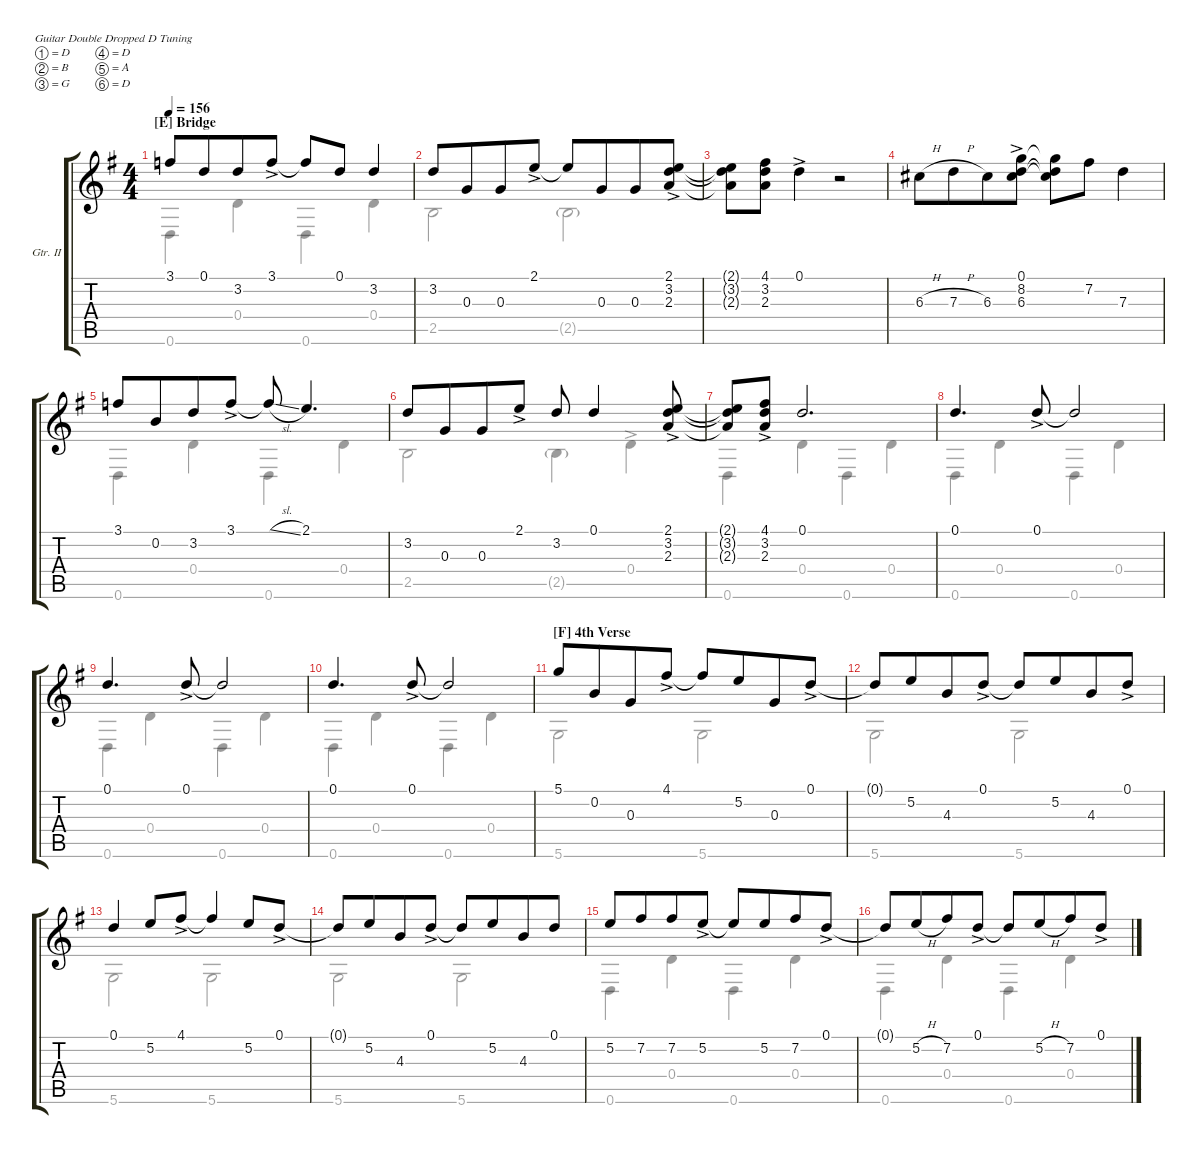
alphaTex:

\defaultSystemsLayout 4
\hideDynamics
\bracketExtendMode groupsimilarinstruments
\firstSystemTrackNameOrientation horizontal
\otherSystemsTrackNameOrientation horizontal
\track ("Guitar II" "Gtr. II") {instrument acousticguitarsteel}
\staff {score tabs}
\tuning (D4 B3 G3 D3 A2 D2)
\voice
\ts (4 4)
\section ("E" "Bridge")
\tempo 156
\clef g2
\ks g
3.1.8{dy mp} 0.1.8{beam merge} 3.2.8 3.1{ac}.8 3.1{t}.8 0.1.8 3.2.4 |
3.2.8 0.3.8{beam merge} 0.3.8 2.1{ac}.8 2.1{t}.8 0.3.8{beam merge} 0.3.8 (3.2{ac} 2.1 2.3).8 |
(2.1{t} 3.2{t} 2.3{t}).8 (3.2 4.1 2.3).8 0.1{ac}.4 r.2 |
6.3{h}.8 7.3{h}.8{beam merge} 6.3.8 (6.3 8.2{ac} 0.1).8 (0.1{t} 8.2{t} 6.3{t}).8 7.2.8 7.3.4 |
3.1.8 0.2.8{beam merge} 3.2.8 3.1{ac}.8 3.1{sl t}.8 2.1.4{d} |
3.2.8 0.3.8{beam merge} 0.3.8 2.1{ac}.8 3.2.8 0.1.4 (2.1{ac} 3.2 2.3).8 |
(3.2{t} 2.1{t} 2.3{t}).8 (4.1{ac} 3.2 2.3).8 0.1.2{d} |
0.1.4{d} 0.1{ac}.8 0.1{t}.2 |
0.1.4{d} 0.1{ac}.8 0.1{t}.2 |
0.1.4{d} 0.1{ac}.8 0.1{t}.2 |
\section ("F" "4th Verse")
5.1.8 0.2.8{beam merge} 0.3.8 4.1{ac}.8 4.1{t}.8 5.2.8{beam merge} 0.3.8{beam merge} 0.1{ac}.8 |
0.1{t}.8 5.2.8{beam merge} 4.3.8 0.1{ac}.8 0.1{t}.8 5.2.8{beam merge} 4.3.8 0.1{ac}.8 |
0.1.4 5.2.8 4.1{ac}.8 4.1{t}.4 5.2.8 0.1{ac}.8 |
0.1{t}.8 5.2.8{beam merge} 4.3.8 0.1{ac}.8 0.1{t}.8 5.2.8{beam merge} 4.3.8 0.1.8 |
5.2.8 7.2.8{beam merge} 7.2.8 5.2{ac}.8 5.2{t}.8 5.2.8{beam merge} 7.2.8 0.1{ac}.8 |
0.1{t}.8 5.2{h}.8{beam merge} 7.2.8 0.1{ac}.8 0.1{t}.8 5.2{h}.8{beam merge} 7.2.8 0.1{ac}.8
\voice
\clef g2
\ottava regular
\simile none
\ks g
0.6.4{dy mp} 0.4.4 0.6.4 0.4.4 |
2.5.2 2.5{g}.2 |
|
|
0.6.4 0.4.4 0.6.4 0.4.4 |
2.5.2 2.5{g}.4 0.4{ac}.4 |
0.6.4 0.4.4 0.6.4 0.4.4 |
0.6.4 0.4.4 0.6.4 0.4.4 |
0.6.4 0.4.4 0.6.4 0.4.4 |
0.6.4 0.4.4 0.6.4 0.4.4 |
5.6.2 5.6.2 |
5.6.2 5.6.2 |
5.6.2 5.6.2 |
5.6.2 5.6.2 |
0.6.4 0.4.4 0.6.4 0.4.4 |
0.6.4 0.4.4 0.6.4 0.4.4
